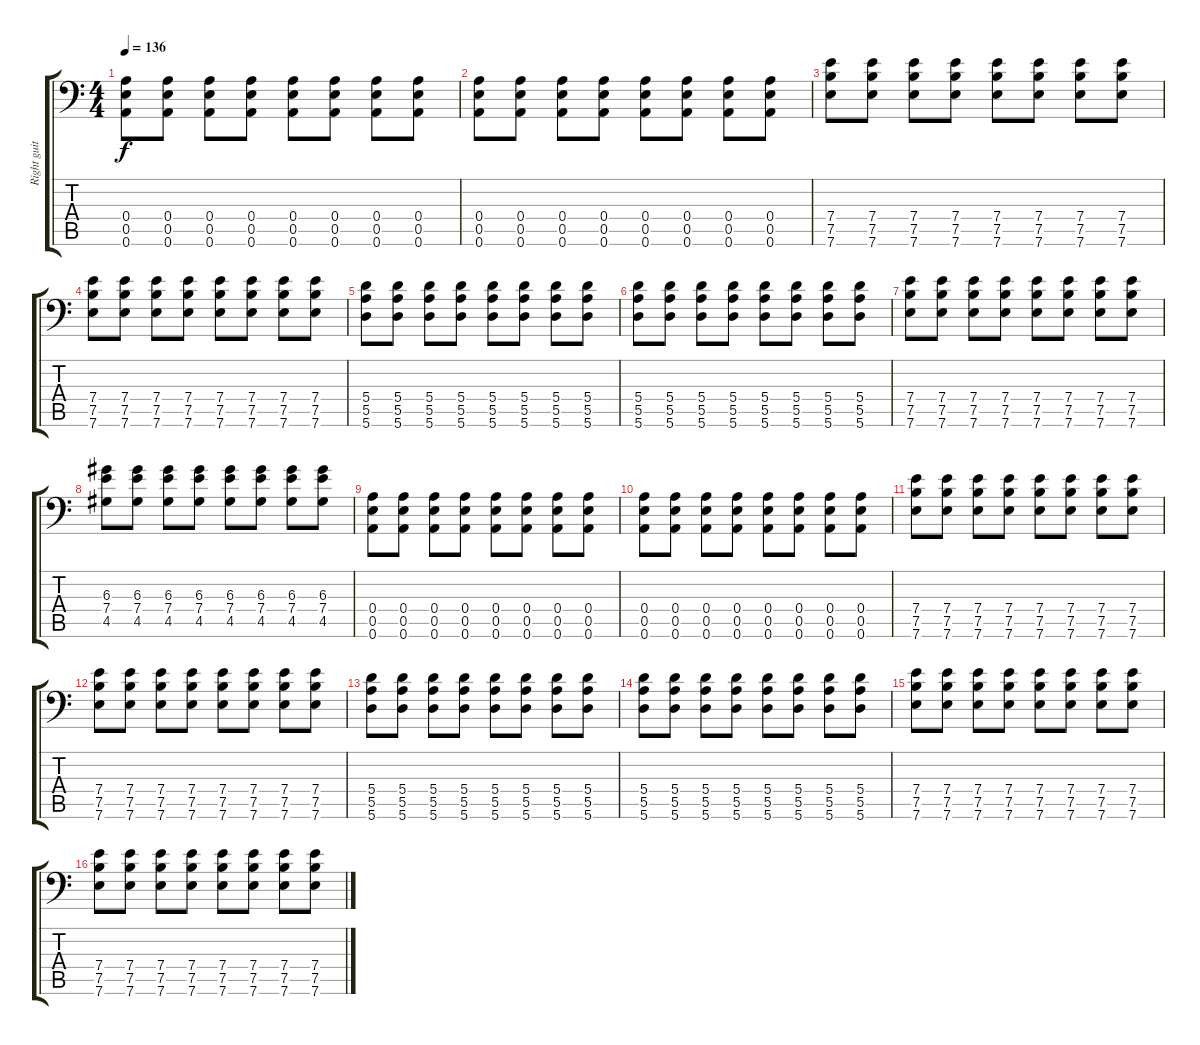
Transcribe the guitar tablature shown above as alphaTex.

\track ("Right guitar" "Right guit") {instrument distortionguitar}
\staff {score tabs}
\tuning (B3 Gb3 D3 A2 E2 A1) {hide}
\ts (4 4)
\tempo 136
\clef f4
\ks c
(0.4 0.5 0.6).8{dy f} (0.4 0.5 0.6).8 (0.4 0.5 0.6).8 (0.4 0.5 0.6).8 (0.4 0.5 0.6).8 (0.4 0.5 0.6).8 (0.4 0.5 0.6).8 (0.4 0.5 0.6).8 |
(0.4 0.5 0.6).8 (0.4 0.5 0.6).8 (0.4 0.5 0.6).8 (0.4 0.5 0.6).8 (0.4 0.5 0.6).8 (0.4 0.5 0.6).8 (0.4 0.5 0.6).8 (0.4 0.5 0.6).8 |
(7.4 7.5 7.6).8 (7.4 7.5 7.6).8 (7.4 7.5 7.6).8 (7.4 7.5 7.6).8 (7.4 7.5 7.6).8 (7.4 7.5 7.6).8 (7.4 7.5 7.6).8 (7.4 7.5 7.6).8 |
(7.4 7.5 7.6).8 (7.4 7.5 7.6).8 (7.4 7.5 7.6).8 (7.4 7.5 7.6).8 (7.4 7.5 7.6).8 (7.4 7.5 7.6).8 (7.4 7.5 7.6).8 (7.4 7.5 7.6).8 |
(5.4 5.5 5.6).8 (5.4 5.5 5.6).8 (5.4 5.5 5.6).8 (5.4 5.5 5.6).8 (5.4 5.5 5.6).8 (5.4 5.5 5.6).8 (5.4 5.5 5.6).8 (5.4 5.5 5.6).8 |
(5.4 5.5 5.6).8 (5.4 5.5 5.6).8 (5.4 5.5 5.6).8 (5.4 5.5 5.6).8 (5.4 5.5 5.6).8 (5.4 5.5 5.6).8 (5.4 5.5 5.6).8 (5.4 5.5 5.6).8 |
(7.4 7.5 7.6).8 (7.4 7.5 7.6).8 (7.4 7.5 7.6).8 (7.4 7.5 7.6).8 (7.4 7.5 7.6).8 (7.4 7.5 7.6).8 (7.4 7.5 7.6).8 (7.4 7.5 7.6).8 |
(6.3 7.4 4.5).8 (6.3 7.4 4.5).8 (6.3 7.4 4.5).8 (6.3 7.4 4.5).8 (6.3 7.4 4.5).8 (6.3 7.4 4.5).8 (6.3 7.4 4.5).8 (6.3 7.4 4.5).8 |
(0.4 0.5 0.6).8 (0.4 0.5 0.6).8 (0.4 0.5 0.6).8 (0.4 0.5 0.6).8 (0.4 0.5 0.6).8 (0.4 0.5 0.6).8 (0.4 0.5 0.6).8 (0.4 0.5 0.6).8 |
(0.4 0.5 0.6).8 (0.4 0.5 0.6).8 (0.4 0.5 0.6).8 (0.4 0.5 0.6).8 (0.4 0.5 0.6).8 (0.4 0.5 0.6).8 (0.4 0.5 0.6).8 (0.4 0.5 0.6).8 |
(7.4 7.5 7.6).8 (7.4 7.5 7.6).8 (7.4 7.5 7.6).8 (7.4 7.5 7.6).8 (7.4 7.5 7.6).8 (7.4 7.5 7.6).8 (7.4 7.5 7.6).8 (7.4 7.5 7.6).8 |
(7.4 7.5 7.6).8 (7.4 7.5 7.6).8 (7.4 7.5 7.6).8 (7.4 7.5 7.6).8 (7.4 7.5 7.6).8 (7.4 7.5 7.6).8 (7.4 7.5 7.6).8 (7.4 7.5 7.6).8 |
(5.4 5.5 5.6).8 (5.4 5.5 5.6).8 (5.4 5.5 5.6).8 (5.4 5.5 5.6).8 (5.4 5.5 5.6).8 (5.4 5.5 5.6).8 (5.4 5.5 5.6).8 (5.4 5.5 5.6).8 |
(5.4 5.5 5.6).8 (5.4 5.5 5.6).8 (5.4 5.5 5.6).8 (5.4 5.5 5.6).8 (5.4 5.5 5.6).8 (5.4 5.5 5.6).8 (5.4 5.5 5.6).8 (5.4 5.5 5.6).8 |
(7.4 7.5 7.6).8 (7.4 7.5 7.6).8 (7.4 7.5 7.6).8 (7.4 7.5 7.6).8 (7.4 7.5 7.6).8 (7.4 7.5 7.6).8 (7.4 7.5 7.6).8 (7.4 7.5 7.6).8 |
(7.4 7.5 7.6).8 (7.4 7.5 7.6).8 (7.4 7.5 7.6).8 (7.4 7.5 7.6).8 (7.4 7.5 7.6).8 (7.4 7.5 7.6).8 (7.4 7.5 7.6).8 (7.4 7.5 7.6).8
